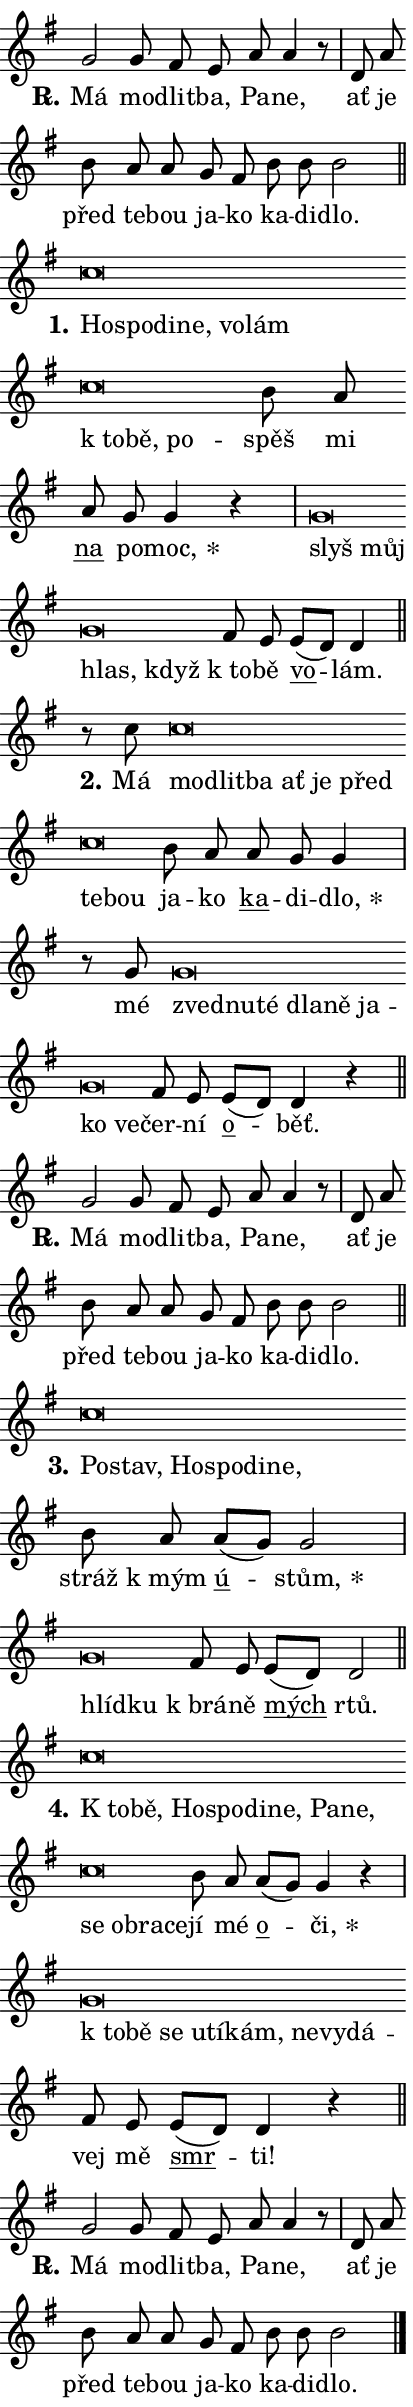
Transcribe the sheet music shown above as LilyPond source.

\version "2.24.0"
\header { tagline = "" }
\paper {
  indent = 0\cm
  top-margin = 0\cm
  right-margin = 0.13\cm % to fit lyric hyphens
  bottom-margin = 0\cm
  left-margin = 0\cm
  paper-width = 7\cm
  page-breaking = #ly:one-page-breaking
  system-system-spacing.basic-distance = #11
  score-system-spacing.basic-distance = #11
  ragged-last = ##f
}


%% Author: Thomas Morley
%% https://lists.gnu.org/archive/html/lilypond-user/2020-05/msg00002.html
#(define (line-position grob)
"Returns position of @var[grob} in current system:
   @code{'start}, if at first time-step
   @code{'end}, if at last time-step
   @code{'middle} otherwise
"
  (let* ((col (ly:item-get-column grob))
         (ln (ly:grob-object col 'left-neighbor))
         (rn (ly:grob-object col 'right-neighbor))
         (col-to-check-left (if (ly:grob? ln) ln col))
         (col-to-check-right (if (ly:grob? rn) rn col))
         (break-dir-left
           (and
             (ly:grob-property col-to-check-left 'non-musical #f)
             (ly:item-break-dir col-to-check-left)))
         (break-dir-right
           (and
             (ly:grob-property col-to-check-right 'non-musical #f)
             (ly:item-break-dir col-to-check-right))))
        (cond ((eqv? 1 break-dir-left) 'start)
              ((eqv? -1 break-dir-right) 'end)
              (else 'middle))))

#(define (tranparent-at-line-position vctor)
  (lambda (grob)
  "Relying on @code{line-position} select the relevant enry from @var{vctor}.
Used to determine transparency,"
    (case (line-position grob)
      ((end) (not (vector-ref vctor 0)))
      ((middle) (not (vector-ref vctor 1)))
      ((start) (not (vector-ref vctor 2))))))

noteHeadBreakVisibility =
#(define-music-function (break-visibility)(vector?)
"Makes @code{NoteHead}s transparent relying on @var{break-visibility}"
#{
  \override NoteHead.transparent =
    #(tranparent-at-line-position break-visibility)
#})

#(define delete-ledgers-for-transparent-note-heads
  (lambda (grob)
    "Reads whether a @code{NoteHead} is transparent.
If so this @code{NoteHead} is removed from @code{'note-heads} from
@var{grob}, which is supposed to be @code{LedgerLineSpanner}.
As a result ledgers are not printed for this @code{NoteHead}"
    (let* ((nhds-array (ly:grob-object grob 'note-heads))
           (nhds-list
             (if (ly:grob-array? nhds-array)
                 (ly:grob-array->list nhds-array)
                 '()))
           ;; Relies on the transparent-property being done before
           ;; Staff.LedgerLineSpanner.after-line-breaking is executed.
           ;; This is fragile ...
           (to-keep
             (remove
               (lambda (nhd)
                 (ly:grob-property nhd 'transparent #f))
               nhds-list)))
      ;; TODO find a better method to iterate over grob-arrays, similiar
      ;; to filter/remove etc for lists
      ;; For now rebuilt from scratch
      (set! (ly:grob-object grob 'note-heads)  '())
      (for-each
        (lambda (nhd)
          (ly:pointer-group-interface::add-grob grob 'note-heads nhd))
        to-keep))))

squashNotes = {
  \override NoteHead.X-extent = #'(-0.2 . 0.2)
  \override NoteHead.Y-extent = #'(-0.75 . 0)
  \override NoteHead.stencil =
    #(lambda (grob)
       (let ((pos (ly:grob-property grob 'staff-position)))
         (begin
           (if (< pos -7) (display "ERROR: Lower brevis then expected\n") (display "OK: Expected brevis position\n"))
           (if (<= pos -6) ly:text-interface::print ly:note-head::print))))
}
unSquashNotes = {
  \revert NoteHead.X-extent
  \revert NoteHead.Y-extent
  \revert NoteHead.stencil
}

hideNotes = \noteHeadBreakVisibility #begin-of-line-visible
unHideNotes = \noteHeadBreakVisibility #all-visible

% work-around for resetting accidentals
% https://lilypond.org/doc/v2.23/Documentation/notation/displaying-rhythms#unmetered-music
cadenzaMeasure = {
  \cadenzaOff
  \partial 1024 s1024
  \cadenzaOn
}

#(define-markup-command (accent layout props text) (markup?)
  "Underline accented syllable"
  (interpret-markup layout props
    #{\markup \override #'(offset . 4.3) \underline { #text }#}))

responsum = \markup \concat {
  "R" \hspace #-1.05 \path #0.1 #'((moveto 0 0.07) (lineto 0.9 0.8)) \hspace #0.05 "."
}

spaceSize = #0.6828661417322834 % exact space size for TeX Gyre Schola

\layout {
  \context {
    \Staff
    \remove "Time_signature_engraver"
    \override LedgerLineSpanner.after-line-breaking = #delete-ledgers-for-transparent-note-heads
  }
  \context {
    \Lyrics {
      \override LyricSpace.minimum-distance = \spaceSize
      \override LyricText.font-name = #"TeX Gyre Schola"
      \override LyricText.font-size = 1
      \override StanzaNumber.font-name = #"TeX Gyre Schola Bold"
      \override StanzaNumber.font-size = 1
    }
  }
  \context {
    \Score 
    \override NoteHead.text =
      #(lambda (grob) 
        (let ((pos (ly:grob-property grob 'staff-position)))
          #{\markup {
            \combine
              \halign #-0.55 \raise #(if (= pos -6) 0 0.5) \override #'(thickness . 2) \draw-line #'(3.2 . 0)
              \musicglyph "noteheads.sM1"
          }#}))
  }
}

% magnetic-lyrics.ily
%
%   written by
%     Jean Abou Samra <jean@abou-samra.fr>
%     Werner Lemberg <wl@gnu.org>
%
%   adapted by
%     Jiri Hon <jiri.hon@gmail.com>
%
% Version 2022-Apr-15

% https://www.mail-archive.com/lilypond-user@gnu.org/msg149350.html

#(define (Left_hyphen_pointer_engraver context)
   "Collect syllable-hyphen-syllable occurrences in lyrics and store
them in properties.  This engraver only looks to the left.  For
example, if the lyrics input is @code{foo -- bar}, it does the
following.

@itemize @bullet
@item
Set the @code{text} property of the @code{LyricHyphen} grob between
@q{foo} and @q{bar} to @code{foo}.

@item
Set the @code{left-hyphen} property of the @code{LyricText} grob with
text @q{foo} to the @code{LyricHyphen} grob between @q{foo} and
@q{bar}.
@end itemize

Use this auxiliary engraver in combination with the
@code{lyric-@/text::@/apply-@/magnetic-@/offset!} hook."
   (let ((hyphen #f)
         (text #f))
     (make-engraver
      (acknowledgers
       ((lyric-syllable-interface engraver grob source-engraver)
        (set! text grob)))
      (end-acknowledgers
       ((lyric-hyphen-interface engraver grob source-engraver)
        ;(when (not (grob::has-interface grob 'lyric-space-interface))
          (set! hyphen grob)));)
      ((stop-translation-timestep engraver)
       (when (and text hyphen)
         (ly:grob-set-object! text 'left-hyphen hyphen))
       (set! text #f)
       (set! hyphen #f)))))

#(define (lyric-text::apply-magnetic-offset! grob)
   "If the space between two syllables is less than the value in
property @code{LyricText@/.details@/.squash-threshold}, move the right
syllable to the left so that it gets concatenated with the left
syllable.

Use this function as a hook for
@code{LyricText@/.after-@/line-@/breaking} if the
@code{Left_@/hyphen_@/pointer_@/engraver} is active."
   (let ((hyphen (ly:grob-object grob 'left-hyphen #f)))
     (when hyphen
       (let ((left-text (ly:spanner-bound hyphen LEFT)))
         (when (grob::has-interface left-text 'lyric-syllable-interface)
           (let* ((common (ly:grob-common-refpoint grob left-text X))
                  (this-x-ext (ly:grob-extent grob common X))
                  (left-x-ext
                   (begin
                     ;; Trigger magnetism for left-text.
                     (ly:grob-property left-text 'after-line-breaking)
                     (ly:grob-extent left-text common X)))
                  ;; `delta` is the gap width between two syllables.
                  (delta (- (interval-start this-x-ext)
                            (interval-end left-x-ext)))
                  (details (ly:grob-property grob 'details))
                  (threshold (assoc-get 'squash-threshold details 0.2)))
             (when (< delta threshold)
               (let* (;; We have to manipulate the input text so that
                      ;; ligatures crossing syllable boundaries are not
                      ;; disabled.  For languages based on the Latin
                      ;; script this is essentially a beautification.
                      ;; However, for non-Western scripts it can be a
                      ;; necessity.
                      (lt (ly:grob-property left-text 'text))
                      (rt (ly:grob-property grob 'text))
                      (is-space (grob::has-interface hyphen 'lyric-space-interface))
                      (space (if is-space " " ""))
                      (extra-delta (if is-space spaceSize 0))
                      ;; Append new syllable.
                      (ltrt-space (if (and (string? lt) (string? rt))
                                (string-append lt space rt)
                                (make-concat-markup (list lt space rt))))
                      ;; Right-align `ltrt` to the right side.
                      (ltrt-space-markup (grob-interpret-markup
                               grob
                               (make-translate-markup
                                (cons (interval-length this-x-ext) 0)
                                (make-right-align-markup ltrt-space)))))
                 (begin
                   ;; Don't print `left-text`.
                   (ly:grob-set-property! left-text 'stencil #f)
                   ;; Set text and stencil (which holds all collected
                   ;; syllables so far) and shift it to the left.
                   (ly:grob-set-property! grob 'text ltrt-space)
                   (ly:grob-set-property! grob 'stencil ltrt-space-markup)
                   (ly:grob-translate-axis! grob (- (- delta extra-delta)) X))))))))))


#(define (lyric-hyphen::displace-bounds-first grob)
   ;; Make very sure this callback isn't triggered too early.
   (let ((left (ly:spanner-bound grob LEFT))
         (right (ly:spanner-bound grob RIGHT)))
     (ly:grob-property left 'after-line-breaking)
     (ly:grob-property right 'after-line-breaking)
     (ly:lyric-hyphen::print grob)))

squashThreshold = #0.4

\layout {
  \context {
    \Lyrics
    \consists #Left_hyphen_pointer_engraver
    \override LyricText.after-line-breaking =
      #lyric-text::apply-magnetic-offset!
    \override LyricHyphen.stencil = #lyric-hyphen::displace-bounds-first
    \override LyricText.details.squash-threshold = \squashThreshold
    \override LyricHyphen.minimum-distance = 0
    \override LyricHyphen.minimum-length = \squashThreshold
  }
}

squashText = \override LyricText.details.squash-threshold = 9999
unSquashText = \override LyricText.details.squash-threshold = \squashThreshold

leftText = \override LyricText.self-alignment-X = #LEFT
unLeftText = \revert LyricText.self-alignment-X

starOffset = #(lambda (grob) 
                (let ((x_offset (ly:self-alignment-interface::aligned-on-x-parent grob)))
                  (if (= x_offset 0) 0 (+ x_offset 1.2))))

star = #(define-music-function (syllable)(string?)
"Append star separator at the end of a syllable"
#{
  \once \override LyricText.X-offset = #starOffset
  \lyricmode { \markup {
    #syllable
    \override #'((font-name . "TeX Gyre Schola Bold")) \hspace #0.2 \lower #0.65 \larger "*"
  } }
#})

starAccent = #(define-music-function (syllable)(string?)
"Append star separator at the end of a syllable and make accent"
#{
  \once \override LyricText.X-offset = #starOffset
  \lyricmode { \markup {
    \accent #syllable
    \override #'((font-name . "TeX Gyre Schola Bold")) \hspace #0.2 \lower #0.65 \larger "*"
  } }
#})

breath = #(define-music-function (syllable)(string?)
"Append breathing indicator at the end of a syllable"
#{
  \lyricmode { \markup { #syllable "+" } }
#})

optionalBreath = #(define-music-function (syllable)(string?)
"Append optional breathing indicator at the end of a syllable"
#{
  \lyricmode { \markup { #syllable "(+)" } }
#})


\score {
    <<
        \new Voice = "melody" { \cadenzaOn \key g \major \relative { g'2 g8 fis e \bar "" a a4 r8 \cadenzaMeasure \bar "|" d, a' \bar "" b a a \bar "" g fis \bar "" b b b2 \cadenzaMeasure \bar "||" \break } }
        \new Lyrics \lyricsto "melody" { \lyricmode { \set stanza = \responsum
Má mo -- dlit -- ba, Pa -- ne, ať je před te -- bou ja -- ko ka -- di -- dlo. } }
    >>
    \layout {}
}

\score {
    <<
        \new Voice = "melody" { \cadenzaOn \key g \major \relative { \squashNotes c''\breve*1/16 \hideNotes \breve*1/16 \bar "" \breve*1/16 \bar "" \breve*1/16 \bar "" \breve*1/16 \bar "" \breve*1/16 \bar "" \breve*1/16 \bar "" \breve*1/16 \breve*1/16 \bar "" \unHideNotes \unSquashNotes b8 a \bar "" a g g4 r \cadenzaMeasure \bar "|" \squashNotes g\breve*1/16 \hideNotes \breve*1/16 \bar "" \breve*1/16 \breve*1/16 \bar "" \unHideNotes \unSquashNotes fis8 e \bar "" e[( d)] d4 \cadenzaMeasure \bar "||" \break } }
        \new Lyrics \lyricsto "melody" { \lyricmode { \set stanza = "1."
\leftText Ho -- \squashText spo -- di -- ne, vo -- lám "k to" -- bě, po -- \unLeftText \unSquashText spěš mi \markup \accent na po -- \star moc, \leftText slyš \squashText můj hlas, když \unLeftText \unSquashText "k to" -- bě \markup \accent vo -- lám. } }
    >>
    \layout {}
}

\score {
    <<
        \new Voice = "melody" { \cadenzaOn \key g \major \relative { r8 c''8 \squashNotes c\breve*1/16 \hideNotes \breve*1/16 \bar "" \breve*1/16 \bar "" \breve*1/16 \bar "" \breve*1/16 \bar "" \breve*1/16 \bar "" \breve*1/16 \breve*1/16 \bar "" \unHideNotes \unSquashNotes b8 a \bar "" a g g4 \cadenzaMeasure \bar "|" r8 g8 \squashNotes g\breve*1/16 \hideNotes \breve*1/16 \bar "" \breve*1/16 \bar "" \breve*1/16 \bar "" \breve*1/16 \bar "" \breve*1/16 \bar "" \breve*1/16 \breve*1/16 \bar "" \unHideNotes \unSquashNotes fis8 e \bar "" e[( d)] d4 r \cadenzaMeasure \bar "||" \break } }
        \new Lyrics \lyricsto "melody" { \lyricmode { \set stanza = "2."
Má \leftText mo -- \squashText dlit -- ba ať je před te -- bou \unLeftText \unSquashText ja -- ko \markup \accent ka -- di -- \star dlo, mé \leftText zved -- \squashText nu -- té dla -- ně ja -- ko ve -- \unLeftText \unSquashText čer -- ní \markup \accent o -- běť. } }
    >>
    \layout {}
}

\score {
    <<
        \new Voice = "melody" { \cadenzaOn \key g \major \relative { g'2 g8 fis e \bar "" a a4 r8 \cadenzaMeasure \bar "|" d, a' \bar "" b a a \bar "" g fis \bar "" b b b2 \cadenzaMeasure \bar "||" \break } }
        \new Lyrics \lyricsto "melody" { \lyricmode { \set stanza = \responsum
Má mo -- dlit -- ba, Pa -- ne, ať je před te -- bou ja -- ko ka -- di -- dlo. } }
    >>
    \layout {}
}

\score {
    <<
        \new Voice = "melody" { \cadenzaOn \key g \major \relative { \squashNotes c''\breve*1/16 \hideNotes \breve*1/16 \bar "" \breve*1/16 \bar "" \breve*1/16 \bar "" \breve*1/16 \breve*1/16 \bar "" \unHideNotes \unSquashNotes b8 a \bar "" a[( g)] g2 \cadenzaMeasure \bar "|" \squashNotes g\breve*1/16 \hideNotes \breve*1/16 \bar "" \unHideNotes \unSquashNotes fis8 e \bar "" e[( d)] d2 \cadenzaMeasure \bar "||" \break } }
        \new Lyrics \lyricsto "melody" { \lyricmode { \set stanza = "3."
\leftText Po -- \squashText stav, Ho -- spo -- di -- ne, \unLeftText \unSquashText stráž "k mým" \markup \accent ú -- \star stům, \leftText hlíd -- \squashText ku \unLeftText \unSquashText "k brá" -- ně \markup \accent mých rtů. } }
    >>
    \layout {}
}

\score {
    <<
        \new Voice = "melody" { \cadenzaOn \key g \major \relative { \squashNotes c''\breve*1/16 \hideNotes \breve*1/16 \bar "" \breve*1/16 \bar "" \breve*1/16 \bar "" \breve*1/16 \bar "" \breve*1/16 \bar "" \breve*1/16 \bar "" \breve*1/16 \bar "" \breve*1/16 \bar "" \breve*1/16 \bar "" \breve*1/16 \breve*1/16 \bar "" \unHideNotes \unSquashNotes b8 a \bar "" a[( g)] g4 r \cadenzaMeasure \bar "|" \squashNotes g\breve*1/16 \hideNotes \breve*1/16 \bar "" \breve*1/16 \bar "" \breve*1/16 \bar "" \breve*1/16 \bar "" \breve*1/16 \bar "" \breve*1/16 \bar "" \breve*1/16 \breve*1/16 \bar "" \unHideNotes \unSquashNotes fis8 e \bar "" e[( d)] d4 r \cadenzaMeasure \bar "||" \break } }
        \new Lyrics \lyricsto "melody" { \lyricmode { \set stanza = "4."
\leftText "K to" -- \squashText bě, Ho -- spo -- di -- ne, Pa -- ne, se ob -- ra -- ce -- \unLeftText \unSquashText jí mé \markup \accent o -- \star či, \leftText "k to" -- \squashText bě se u -- tí -- kám, ne -- vy -- dá -- \unLeftText \unSquashText vej mě \markup \accent smr -- ti! } }
    >>
    \layout {}
}

\score {
    <<
        \new Voice = "melody" { \cadenzaOn \key g \major \relative { g'2 g8 fis e \bar "" a a4 r8 \cadenzaMeasure \bar "|" d, a' \bar "" b a a \bar "" g fis \bar "" b b b2 \cadenzaMeasure \bar "||" \break } \bar "|." }
        \new Lyrics \lyricsto "melody" { \lyricmode { \set stanza = \responsum
Má mo -- dlit -- ba, Pa -- ne, ať je před te -- bou ja -- ko ka -- di -- dlo. } }
    >>
    \layout {}
}
